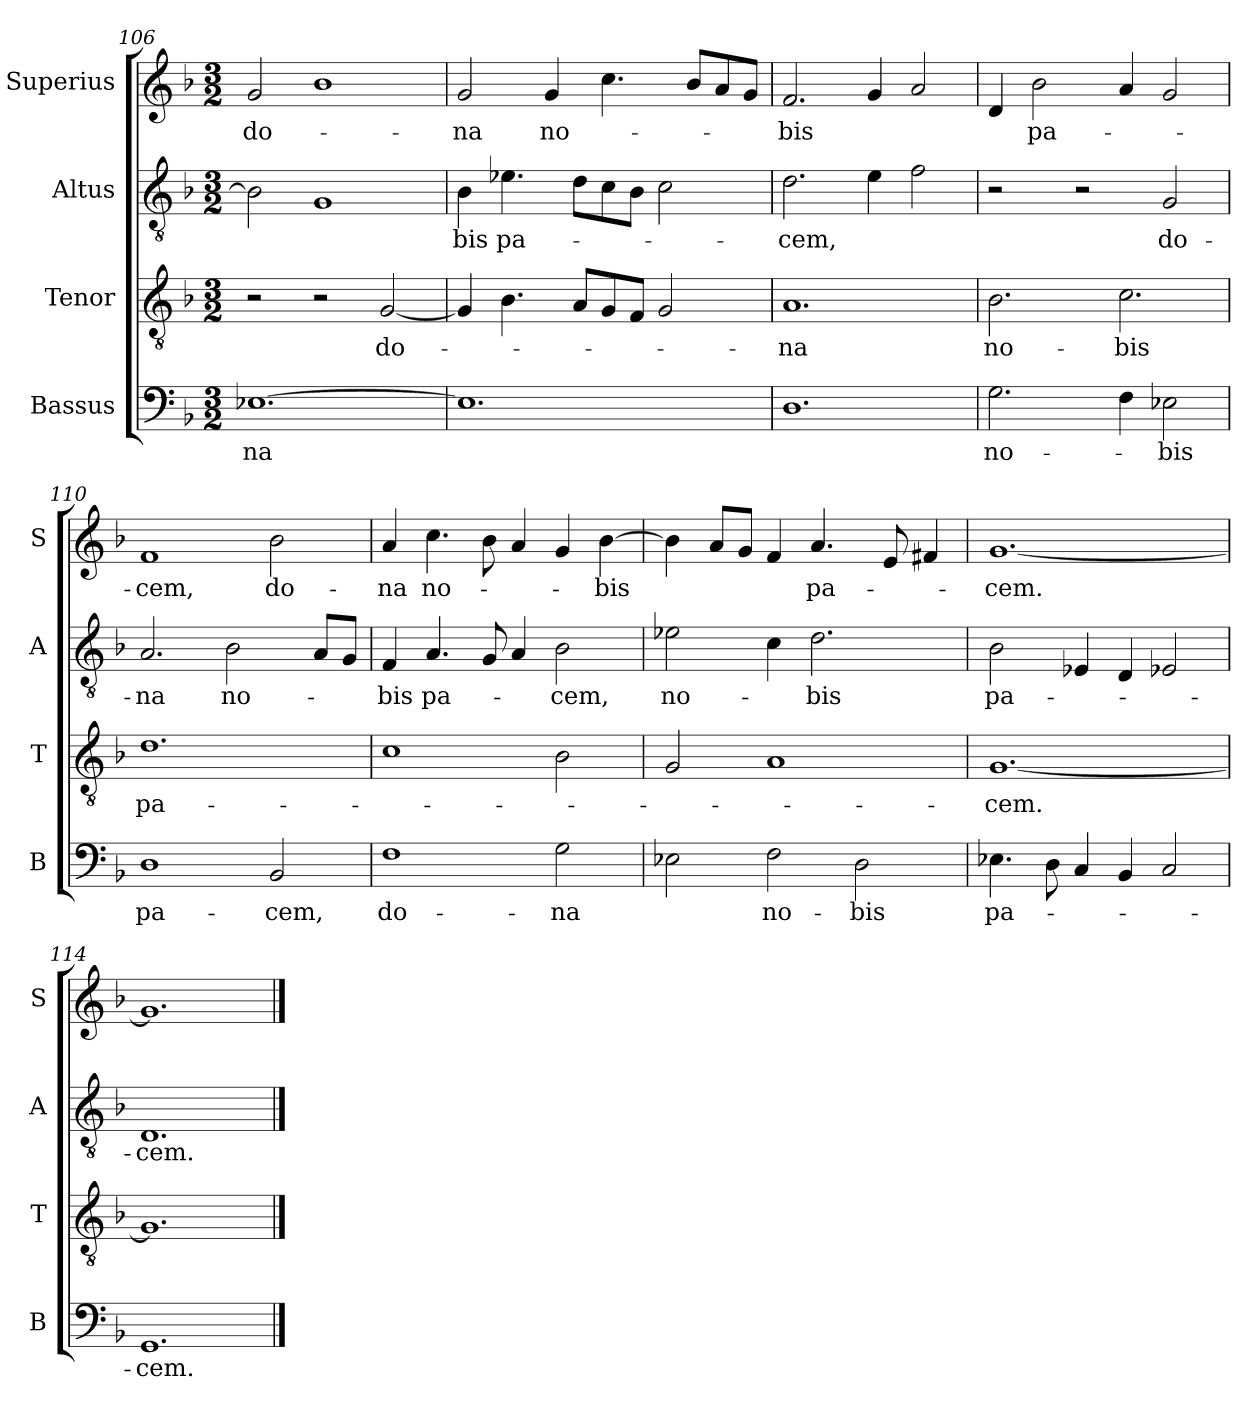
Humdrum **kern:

**kern	**text	**kern	**text	**kern	**text	**kern	**text
*part4	*part4	*part3	*part3	*part2	*part2	*part1	*part1
*staff4	*staff4	*staff3	*staff3	*staff2	*staff2	*staff1	*staff1
*I"Bassus	*	*I"Tenor	*	*I"Altus	*	*I"Superius	*
*I'B	*	*I'T	*	*I'A	*	*I'S	*
*clefF4	*	*clefGv2	*	*clefGv2	*	*clefG2	*
*k[b-]	*	*k[b-]	*	*k[b-]	*	*k[b-]	*
*M3/2	*	*M3/2	*	*M3/2	*	*M3/2	*
=106	=106	=106	=106	=106	=106	=106	=106
[1.E-X	-na	2r	.	2B-]	.	2g	do-
.	.	2r	.	1G	.	1b-	.
.	.	[2G	do-	.	.	.	.
=107	=107	=107	=107	=107	=107	=107	=107
1.E-]	.	4G]	.	4B-	-bis	2g	-na
!	!	!	!	!	!LO:LY:i	!	!
.	.	4.B-	.	4.e-X	pa-	.	.
.	.	.	.	.	.	4g	no-
.	.	8AL	.	8dL	.	.	.
.	.	8G	.	8c	.	4.cc	.
.	.	8FJ	.	8B-J	.	.	.
.	.	2G	.	2c	.	.	.
.	.	.	.	.	.	8b-L	.
.	.	.	.	.	.	8a	.
.	.	.	.	.	.	8gJ	.
=108	=108	=108	=108	=108	=108	=108	=108
!	!	!	!	!	!LO:LY:i	!	!
1.D	.	1.A	-na	2.d	-cem,	2.f	-bis
.	.	.	.	4e	.	4g	.
.	.	.	.	2f	.	2a	.
=109	=109	=109	=109	=109	=109	=109	=109
2.G	no-	2.B-	no-	2r	.	4d	.
.	.	.	.	.	.	2b-	pa-
.	.	.	.	2r	.	.	.
4F	.	2.c	-bis	.	.	4a	.
!	!	!	!	!	!LO:LY:i	!	!
2E-X	-bis	.	.	2G	do-	2g	.
=110	=110	=110	=110	=110	=110	=110	=110
!	!LO:LY:i	!	!	!	!LO:LY:i	!	!LO:LY:i
1D	pa-	1.d	pa-	2.A	-na	1f	-cem,
!	!	!	!	!	!LO:LY:i	!	!
.	.	.	.	2B-	no-	.	.
!	!LO:LY:i	!	!	!	!	!	!LO:LY:i
2BB-	-cem,	.	.	.	.	2b-	do-
.	.	.	.	8AL	.	.	.
.	.	.	.	8GJ	.	.	.
=111	=111	=111	=111	=111	=111	=111	=111
!	!LO:LY:i	!	!	!	!LO:LY:i	!	!LO:LY:i
1F	do-	1c	.	4F	-bis	4a	-na
!	!	!	!	!	!	!	!LO:LY:i
.	.	.	.	4.A	pa-	4.cc	no-
.	.	.	.	8G	.	8b-	.
.	.	.	.	4A	.	4a	.
!	!LO:LY:i	!	!	!	!	!	!
2G	-na	2B-	.	2B-	-cem,	4g	.
!	!	!	!	!	!	!	!LO:LY:i
.	.	.	.	.	.	[4b-	-bis
=112	=112	=112	=112	=112	=112	=112	=112
!	!	!	!	!	!LO:LY:i	!	!
2E-X	.	2G	.	2e-X	no-	4b-]	.
.	.	.	.	.	.	8aL	.
.	.	.	.	.	.	8gJ	.
!	!LO:LY:i	!	!	!	!	!	!
2F	no-	1A	.	4c	.	4f	.
!	!	!	!	!	!LO:LY:i	!	!LO:LY:i
.	.	.	.	2.d	-bis	4.a	pa-
!	!LO:LY:i	!	!	!	!	!	!
2D	-bis	.	.	.	.	.	.
.	.	.	.	.	.	8e	.
.	.	.	.	.	.	4f#X	.
=113	=113	=113	=113	=113	=113	=113	=113
!	!	!	!	!	!LO:LY:i	!	!
4.E-X	pa-	[1.G	-cem.	2B-	pa-	[1.g	-cem.
8D	.	.	.	.	.	.	.
4C	.	.	.	4E-X	.	.	.
4BB-	.	.	.	4D	.	.	.
2C	.	.	.	2E-X	.	.	.
=114	=114	=114	=114	=114	=114	=114	=114
!	!	!	!	!	!LO:LY:i	!	!
1.GG	-cem.	1.G]	.	1.D	-cem.	1.g]	.
==	==	==	==	==	==	==	==
*-	*-	*-	*-	*-	*-	*-	*-
